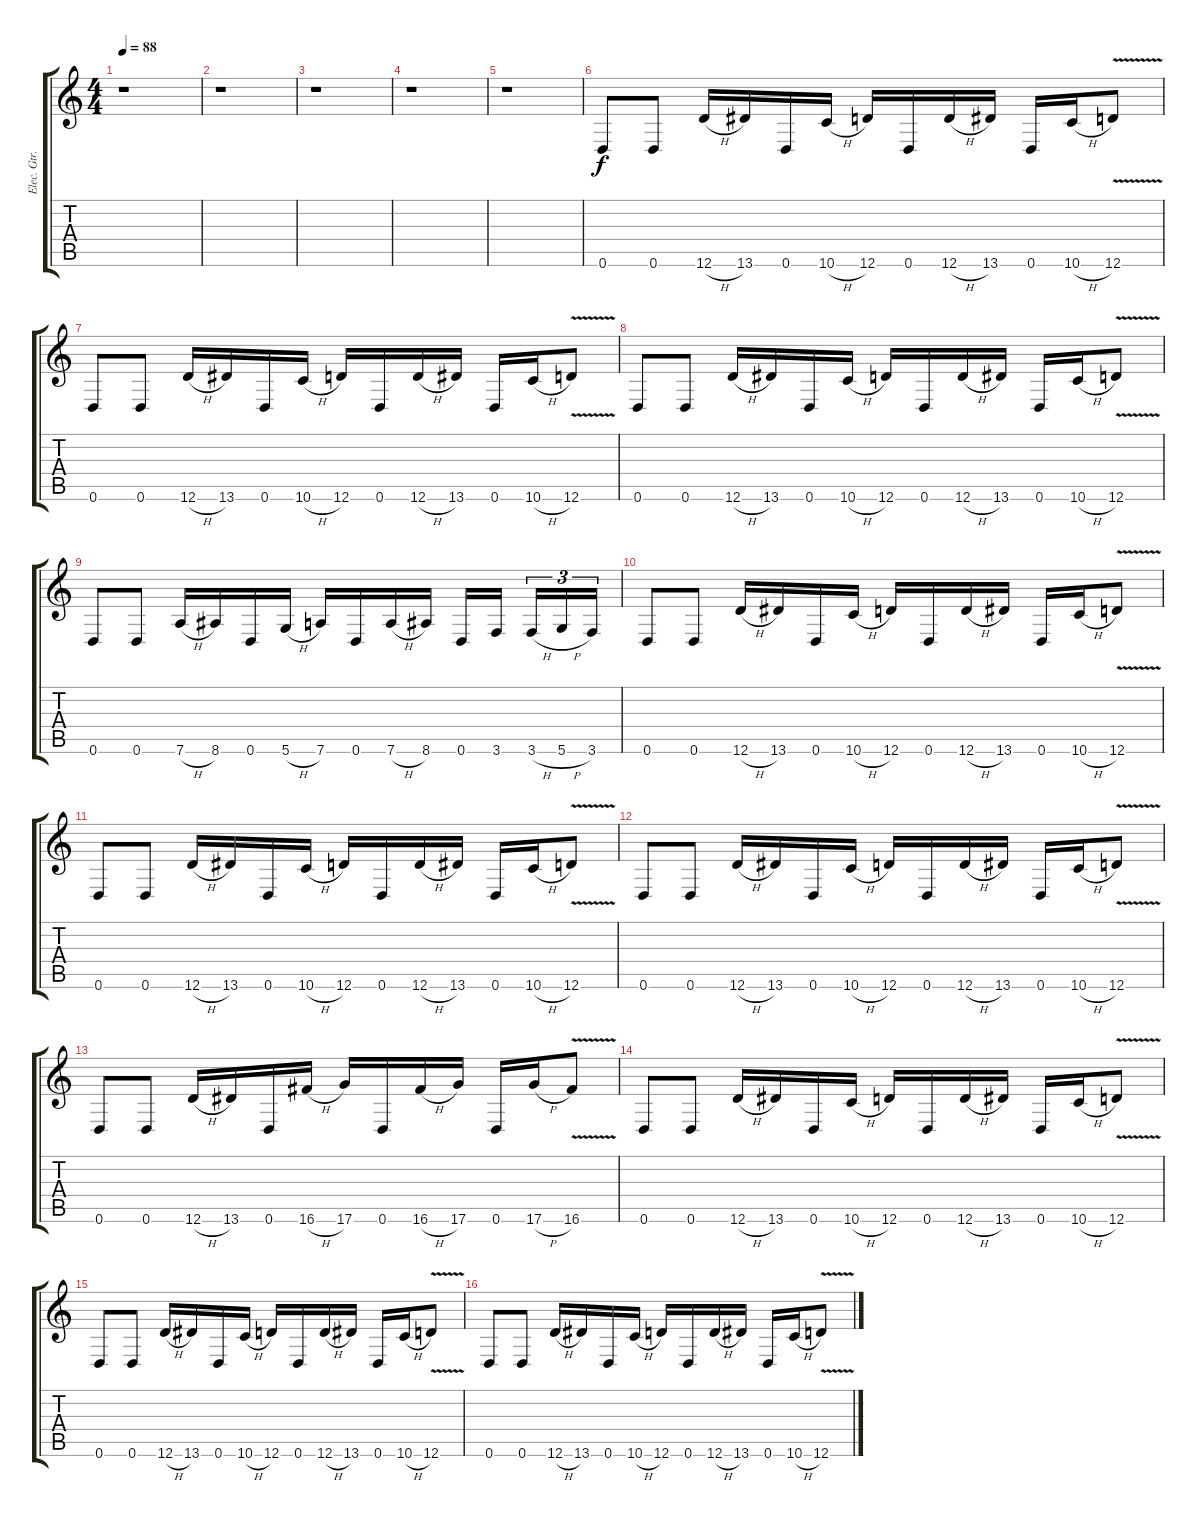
\track ("Elec. Gtr. 5" "Elec. Gtr.") {instrument distortionguitar}
\staff {score tabs}
\tuning (E4 B3 G3 D3 A2 D2) {hide}
\ts (4 4)
\tempo 88
\clef g2
\ks c
r.1{dy f} |
r.1 |
r.1 |
r.1 |
r.1 |
0.6.8 0.6.8 12.6{h}.16 13.6.16 0.6.16 10.6{h}.16 12.6.16 0.6.16 12.6{h}.16 13.6.16 0.6.16 10.6{h}.16 12.6{v}.8 |
0.6.8 0.6.8 12.6{h}.16 13.6.16 0.6.16 10.6{h}.16 12.6.16 0.6.16 12.6{h}.16 13.6.16 0.6.16 10.6{h}.16 12.6{v}.8 |
0.6.8 0.6.8 12.6{h}.16 13.6.16 0.6.16 10.6{h}.16 12.6.16 0.6.16 12.6{h}.16 13.6.16 0.6.16 10.6{h}.16 12.6{v}.8 |
0.6.8 0.6.8 7.6{h}.16 8.6.16 0.6.16 5.6{h}.16 7.6.16 0.6.16 7.6{h}.16 8.6.16 0.6.16 3.6.16 3.6{h}.16{tu (3 2)} 5.6{h}.16{tu (3 2)} 3.6.16{tu (3 2)} |
0.6.8 0.6.8 12.6{h}.16 13.6.16 0.6.16 10.6{h}.16 12.6.16 0.6.16 12.6{h}.16 13.6.16 0.6.16 10.6{h}.16 12.6{v}.8 |
0.6.8 0.6.8 12.6{h}.16 13.6.16 0.6.16 10.6{h}.16 12.6.16 0.6.16 12.6{h}.16 13.6.16 0.6.16 10.6{h}.16 12.6{v}.8 |
0.6.8 0.6.8 12.6{h}.16 13.6.16 0.6.16 10.6{h}.16 12.6.16 0.6.16 12.6{h}.16 13.6.16 0.6.16 10.6{h}.16 12.6{v}.8 |
0.6.8 0.6.8 12.6{h}.16 13.6.16 0.6.16 16.6{h}.16 17.6.16 0.6.16 16.6{h}.16 17.6.16 0.6.16 17.6{h}.16 16.6{v}.8 |
0.6.8 0.6.8 12.6{h}.16 13.6.16 0.6.16 10.6{h}.16 12.6.16 0.6.16 12.6{h}.16 13.6.16 0.6.16 10.6{h}.16 12.6{v}.8 |
0.6.8 0.6.8 12.6{h}.16 13.6.16 0.6.16 10.6{h}.16 12.6.16 0.6.16 12.6{h}.16 13.6.16 0.6.16 10.6{h}.16 12.6{v}.8 |
0.6.8 0.6.8 12.6{h}.16 13.6.16 0.6.16 10.6{h}.16 12.6.16 0.6.16 12.6{h}.16 13.6.16 0.6.16 10.6{h}.16 12.6{v}.8
